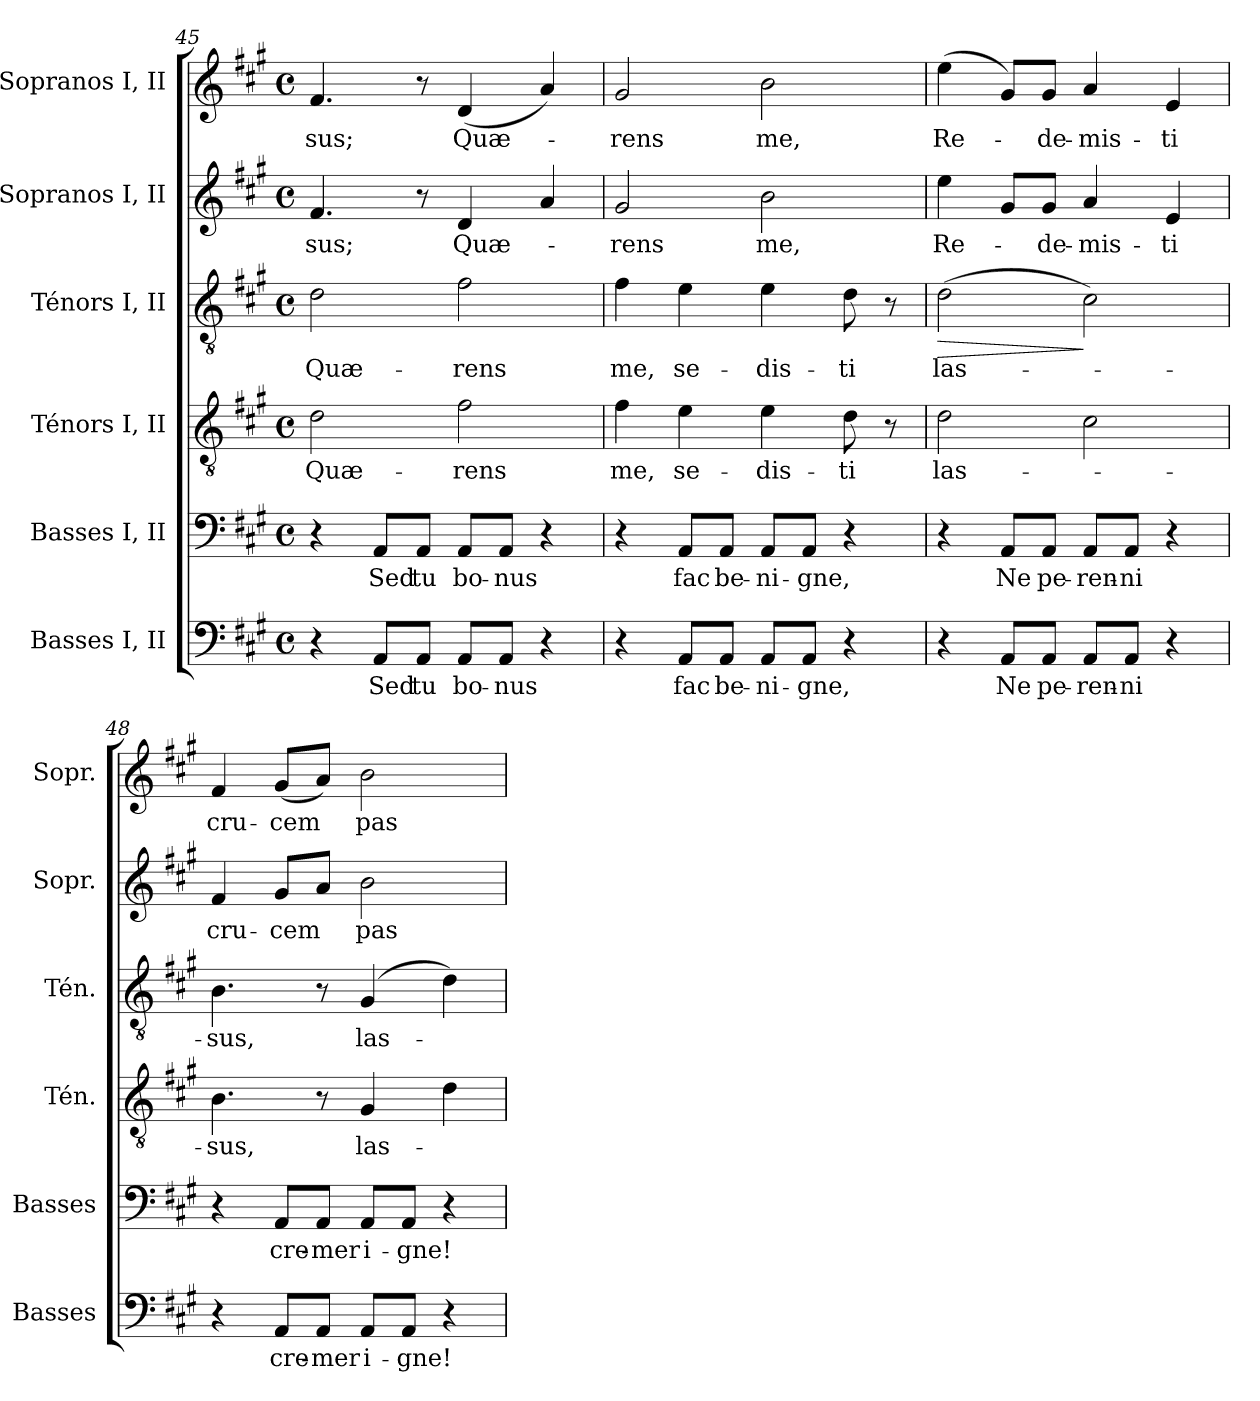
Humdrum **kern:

**kern	**text	**kern	**text	**kern	**text	**kern	**text	**dynam	**kern	**text	**kern	**text
*part6	*part6	*part5	*part5	*part4	*part4	*part3	*part3	*part3	*part2	*part2	*part1	*part1
*staff6	*staff6	*staff5	*staff5	*staff4	*staff4	*staff3	*staff3	*staff3	*staff2	*staff2	*staff1	*staff1
*I"Basses     I, II	*	*I"Basses     I, II	*	*I"Ténors     I, II	*	*I"Ténors     I, II	*	*	*I"Sopranos I, II	*	*I"Sopranos I, II	*
*I'Basses	*	*I'Basses	*	*I'Tén.	*	*I'Tén.	*	*	*I'Sopr.	*	*I'Sopr.	*
*clefF4	*	*clefF4	*	*clefGv2	*	*clefGv2	*	*	*clefG2	*	*clefG2	*
*	*	*	*	*ITrd7c12	*	*ITrd7c12	*	*	*	*	*	*
*k[f#c#g#]	*	*k[f#c#g#]	*	*k[f#c#g#]	*	*k[f#c#g#]	*	*	*k[f#c#g#]	*	*k[f#c#g#]	*
*A:	*	*A:	*	*A:	*	*A:	*	*	*A:	*	*A:	*
*M4/4	*	*M4/4	*	*M4/4	*	*M4/4	*	*	*M4/4	*	*M4/4	*
*met(c)	*	*met(c)	*	*met(c)	*	*met(c)	*	*	*met(c)	*	*met(c)	*
=45	=45	=45	=45	=45	=45	=45	=45	=45	=45	=45	=45	=45
!	!	!	!	!	!LO:LY:b:color=#000000	!	!	!	!	!	!	!
!	!	!	!	!	!	!	!LO:LY:b:color=#000000	!	!	!	!	!
!	!	!	!	!	!	!	!	!	!	!LO:LY:b:color=#000000	!	!
!	!	!	!	!	!	!	!	!	!	!	!	!LO:LY:b:color=#000000
4r	.	4r	.	2Di\	Quæ-	2Di\	Quæ-	.	4.f#i/	-sus;	4.f#i/	-sus;
!	!LO:LY:b:color=#000000	!	!	!	!	!	!	!	!	!	!	!
!	!	!	!LO:LY:b:color=#000000	!	!	!	!	!	!	!	!	!
8AAi/L	Sed	8AAi/L	Sed	.	.	.	.	.	.	.	.	.
!	!LO:LY:b:color=#000000	!	!	!	!	!	!	!	!	!	!	!
!	!	!	!LO:LY:b:color=#000000	!	!	!	!	!	!	!	!	!
8AAi/J	tu	8AAi/J	tu	.	.	.	.	.	8r	.	8r	.
!	!LO:LY:b:color=#000000	!	!	!	!	!	!	!	!	!	!	!
!	!	!	!LO:LY:b:color=#000000	!	!	!	!	!	!	!	!	!
!	!	!	!	!	!LO:LY:b:color=#000000	!	!	!	!	!	!	!
!	!	!	!	!	!	!	!LO:LY:b:color=#000000	!	!	!	!	!
!	!	!	!	!	!	!	!	!	!	!LO:LY:b:color=#000000	!	!
!	!	!	!	!	!	!	!	!	!	!	!	!LO:LY:b:color=#000000
8AAi/L	bo-	8AAi/L	bo-	2F#i\	-rens	2F#i\	-rens	.	4di/	Quæ-	(4di/	Quæ-
!	!LO:LY:b:color=#000000	!	!	!	!	!	!	!	!	!	!	!
!	!	!	!LO:LY:b:color=#000000	!	!	!	!	!	!	!	!	!
8AAi/J	-nus	8AAi/J	-nus	.	.	.	.	.	.	.	.	.
4r	.	4r	.	.	.	.	.	.	4ai/	.	4ai/)	.
!!LO:PB:g=z
=46	=46	=46	=46	=46	=46	=46	=46	=46	=46	=46	=46	=46
!	!	!	!	!	!LO:LY:b:color=#000000	!	!	!	!	!	!	!
!	!	!	!	!	!	!	!LO:LY:b:color=#000000	!	!	!	!	!
!	!	!	!	!	!	!	!	!	!	!LO:LY:b:color=#000000	!	!
!	!	!	!	!	!	!	!	!	!	!	!	!LO:LY:b:color=#000000
4r	.	4r	.	4F#i\	me,	4F#i\	me,	.	2g#i/	-rens	2g#i/	-rens
!	!LO:LY:b:color=#000000	!	!	!	!	!	!	!	!	!	!	!
!	!	!	!LO:LY:b:color=#000000	!	!	!	!	!	!	!	!	!
!	!	!	!	!	!LO:LY:b:color=#000000	!	!	!	!	!	!	!
!	!	!	!	!	!	!	!LO:LY:b:color=#000000	!	!	!	!	!
8AAi/L	fac	8AAi/L	fac	4Ei\	se-	4Ei\	se-	.	.	.	.	.
!	!LO:LY:b:color=#000000	!	!	!	!	!	!	!	!	!	!	!
!	!	!	!LO:LY:b:color=#000000	!	!	!	!	!	!	!	!	!
8AAi/J	be-	8AAi/J	be-	.	.	.	.	.	.	.	.	.
!	!LO:LY:b:color=#000000	!	!	!	!	!	!	!	!	!	!	!
!	!	!	!LO:LY:b:color=#000000	!	!	!	!	!	!	!	!	!
!	!	!	!	!	!LO:LY:b:color=#000000	!	!	!	!	!	!	!
!	!	!	!	!	!	!	!LO:LY:b:color=#000000	!	!	!	!	!
!	!	!	!	!	!	!	!	!	!	!LO:LY:b:color=#000000	!	!
!	!	!	!	!	!	!	!	!	!	!	!	!LO:LY:b:color=#000000
8AAi/L	-ni-	8AAi/L	-ni-	4Ei\	-dis-	4Ei\	-dis-	.	2bi\	me,	2bi\	me,
!	!LO:LY:b:color=#000000	!	!	!	!	!	!	!	!	!	!	!
!	!	!	!LO:LY:b:color=#000000	!	!	!	!	!	!	!	!	!
8AAi/J	-gne,	8AAi/J	-gne,	.	.	.	.	.	.	.	.	.
!	!	!	!	!	!LO:LY:b:color=#000000	!	!	!	!	!	!	!
!	!	!	!	!	!	!	!LO:LY:b:color=#000000	!	!	!	!	!
4r	.	4r	.	8Di\	-ti	8Di\	-ti	.	.	.	.	.
.	.	.	.	8r	.	8r	.	.	.	.	.	.
=47	=47	=47	=47	=47	=47	=47	=47	=47	=47	=47	=47	=47
!	!	!	!	!	!LO:LY:b:color=#000000	!	!	!	!	!	!	!
!	!	!	!	!	!	!	!LO:LY:b:color=#000000	!LO:HP:b	!	!	!	!
!	!	!	!	!	!	!	!	!	!	!LO:LY:b:color=#000000	!	!
!	!	!	!	!	!	!	!	!	!	!	!	!LO:LY:b:color=#000000
4r	.	4r	.	2Di\	las-	(2Di\	las-	>	4eei\	Re-	(4eei\	Re-
!	!LO:LY:b:color=#000000	!	!	!	!	!	!	!	!	!	!	!
!	!	!	!LO:LY:b:color=#000000	!	!	!	!	!	!	!	!	!
8AAi/L	Ne	8AAi/L	Ne	.	.	.	.	.	8g#i/L	.	8g#i/L)	.
!	!LO:LY:b:color=#000000	!	!	!	!	!	!	!	!	!	!	!
!	!	!	!LO:LY:b:color=#000000	!	!	!	!	!	!	!	!	!
!	!	!	!	!	!	!	!	!	!	!LO:LY:b:color=#000000	!	!
!	!	!	!	!	!	!	!	!	!	!	!	!LO:LY:b:color=#000000
8AAi/J	pe-	8AAi/J	pe-	.	.	.	.	.	8g#i/J	-de-	8g#i/J	-de-
!	!LO:LY:b:color=#000000	!	!	!	!	!	!	!	!	!	!	!
!	!	!	!LO:LY:b:color=#000000	!	!	!	!	!	!	!	!	!
!	!	!	!	!	!	!	!	!	!	!LO:LY:b:color=#000000	!	!
!	!	!	!	!	!	!	!	!	!	!	!	!LO:LY:b:color=#000000
8AAi/L	-ren-	8AAi/L	-ren-	2C#i\	.	2C#i\)	.	] ] ]	4ai/	-mis-	4ai/	-mis-
!	!LO:LY:b:color=#000000	!	!	!	!	!	!	!	!	!	!	!
!	!	!	!LO:LY:b:color=#000000	!	!	!	!	!	!	!	!	!
8AAi/J	-ni	8AAi/J	-ni	.	.	.	.	.	.	.	.	.
!	!	!	!	!	!	!	!	!	!	!LO:LY:b:color=#000000	!	!
!	!	!	!	!	!	!	!	!	!	!	!	!LO:LY:b:color=#000000
4r	.	4r	.	.	.	.	.	.	4ei/	-ti	4ei/	-ti
=48	=48	=48	=48	=48	=48	=48	=48	=48	=48	=48	=48	=48
!	!	!	!	!	!LO:LY:b:color=#000000	!	!	!	!	!	!	!
!	!	!	!	!	!	!	!LO:LY:b:color=#000000	!	!	!	!	!
!	!	!	!	!	!	!	!	!	!	!LO:LY:b:color=#000000	!	!
!	!	!	!	!	!	!	!	!	!	!	!	!LO:LY:b:color=#000000
4r	.	4r	.	4.BBi\	-sus,	4.BBi\	-sus,	.	4f#i/	cru-	4f#i/	cru-
!	!LO:LY:b:color=#000000	!	!	!	!	!	!	!	!	!	!	!
!	!	!	!LO:LY:b:color=#000000	!	!	!	!	!	!	!	!	!
!	!	!	!	!	!	!	!	!	!	!LO:LY:b:color=#000000	!	!
!	!	!	!	!	!	!	!	!	!	!	!	!LO:LY:b:color=#000000
8AAi/L	cre-	8AAi/L	cre-	.	.	.	.	.	8g#i/L	-cem	(8g#i/L	-cem
!	!LO:LY:b:color=#000000	!	!	!	!	!	!	!	!	!	!	!
!	!	!	!LO:LY:b:color=#000000	!	!	!	!	!	!	!	!	!
8AAi/J	-mer	8AAi/J	-mer	8r	.	8r	.	.	8ai/J	.	8ai/J)	.
!	!LO:LY:b:color=#000000	!	!	!	!	!	!	!	!	!	!	!
!	!	!	!LO:LY:b:color=#000000	!	!	!	!	!	!	!	!	!
!	!	!	!	!	!LO:LY:b:color=#000000	!	!	!	!	!	!	!
!	!	!	!	!	!	!	!LO:LY:b:color=#000000	!	!	!	!	!
!	!	!	!	!	!	!	!	!	!	!LO:LY:b:color=#000000	!	!
!	!	!	!	!	!	!	!	!	!	!	!	!LO:LY:b:color=#000000
8AAi/L	i-	8AAi/L	i-	4GG#i/	las-	(4GG#i/	las-	.	2bi\	pas-	2bi\	pas-
!	!LO:LY:b:color=#000000	!	!	!	!	!	!	!	!	!	!	!
!	!	!	!LO:LY:b:color=#000000	!	!	!	!	!	!	!	!	!
8AAi/J	-gne!	8AAi/J	-gne!	.	.	.	.	.	.	.	.	.
4r	.	4r	.	4Di\	.	4Di\)	.	.	.	.	.	.
=	=	=	=	=	=	=	=	=	=	=	=	=
*-	*-	*-	*-	*-	*-	*-	*-	*-	*-	*-	*-	*-
